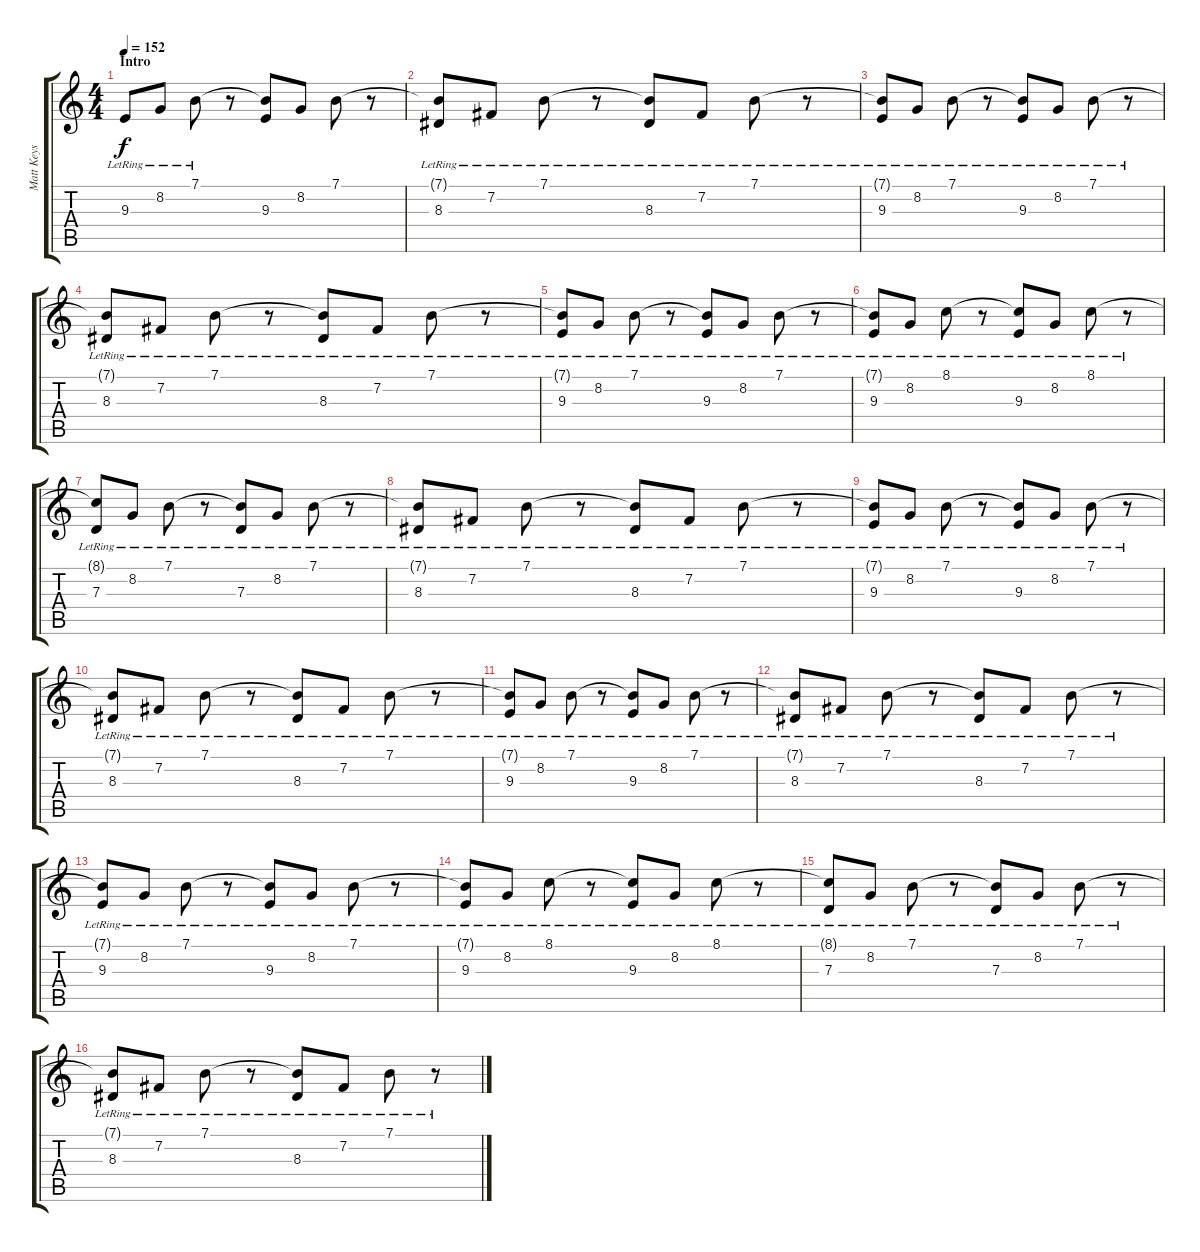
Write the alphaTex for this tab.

\track ("Matt Keys (FX)" "Matt Keys ") {instrument electricpiano1}
\staff {score tabs}
\tuning (E4 B3 G3 D3 A2 E2) {hide}
\ts (4 4)
\section ("" "Intro")
\tempo 152
\tempo 140
\tempo 152
\clef g2
\ks c
9.3{lr}.8{dy f instrument electricpiano1} 8.2{lr}.8 7.1{lr}.8 r.8 (7.1{t} 9.3).8 8.2.8 7.1.8 r.8 |
(7.1{t} 8.3{lr}).8 7.2{lr}.8 7.1{lr}.8 r.8 (7.1{t} 8.3{lr}).8 7.2{lr}.8 7.1{lr}.8 r.8 |
(7.1{t} 9.3{lr}).8 8.2{lr}.8 7.1{lr}.8 r.8 (7.1{t} 9.3{lr}).8 8.2{lr}.8 7.1{lr}.8 r.8 |
(7.1{t} 8.3{lr}).8 7.2{lr}.8 7.1{lr}.8 r.8 (7.1{t} 8.3{lr}).8 7.2{lr}.8 7.1{lr}.8 r.8 |
(7.1{t} 9.3{lr}).8 8.2{lr}.8 7.1{lr}.8 r.8 (7.1{t} 9.3{lr}).8 8.2{lr}.8 7.1{lr}.8 r.8 |
(7.1{t} 9.3{lr}).8 8.2{lr}.8 8.1{lr}.8 r.8 (8.1{t} 9.3{lr}).8 8.2{lr}.8 8.1{lr}.8 r.8 |
(8.1{t} 7.3{lr}).8 8.2{lr}.8 7.1{lr}.8 r.8 (7.1{t} 7.3{lr}).8 8.2{lr}.8 7.1{lr}.8 r.8 |
(7.1{t} 8.3{lr}).8 7.2{lr}.8 7.1{lr}.8 r.8 (7.1{t} 8.3{lr}).8 7.2{lr}.8 7.1{lr}.8 r.8 |
(7.1{t} 9.3{lr}).8 8.2{lr}.8 7.1{lr}.8 r.8 (7.1{t} 9.3{lr}).8 8.2{lr}.8 7.1{lr}.8 r.8 |
(7.1{t} 8.3{lr}).8 7.2{lr}.8 7.1{lr}.8 r.8 (7.1{t} 8.3{lr}).8 7.2{lr}.8 7.1{lr}.8 r.8 |
(7.1{t} 9.3{lr}).8 8.2{lr}.8 7.1{lr}.8 r.8 (7.1{t} 9.3{lr}).8 8.2{lr}.8 7.1{lr}.8 r.8 |
(7.1{t} 8.3{lr}).8 7.2{lr}.8 7.1{lr}.8 r.8 (7.1{t} 8.3{lr}).8 7.2{lr}.8 7.1{lr}.8 r.8 |
(7.1{t} 9.3{lr}).8 8.2{lr}.8 7.1{lr}.8 r.8 (7.1{t} 9.3{lr}).8 8.2{lr}.8 7.1{lr}.8 r.8 |
(7.1{t} 9.3{lr}).8 8.2{lr}.8 8.1{lr}.8 r.8 (8.1{t} 9.3{lr}).8 8.2{lr}.8 8.1{lr}.8 r.8 |
(8.1{t} 7.3{lr}).8 8.2{lr}.8 7.1{lr}.8 r.8 (7.1{t} 7.3{lr}).8 8.2{lr}.8 7.1{lr}.8 r.8 |
(7.1{t} 8.3{lr}).8 7.2{lr}.8 7.1{lr}.8 r.8 (7.1{t} 8.3{lr}).8 7.2{lr}.8 7.1{lr}.8 r.8
